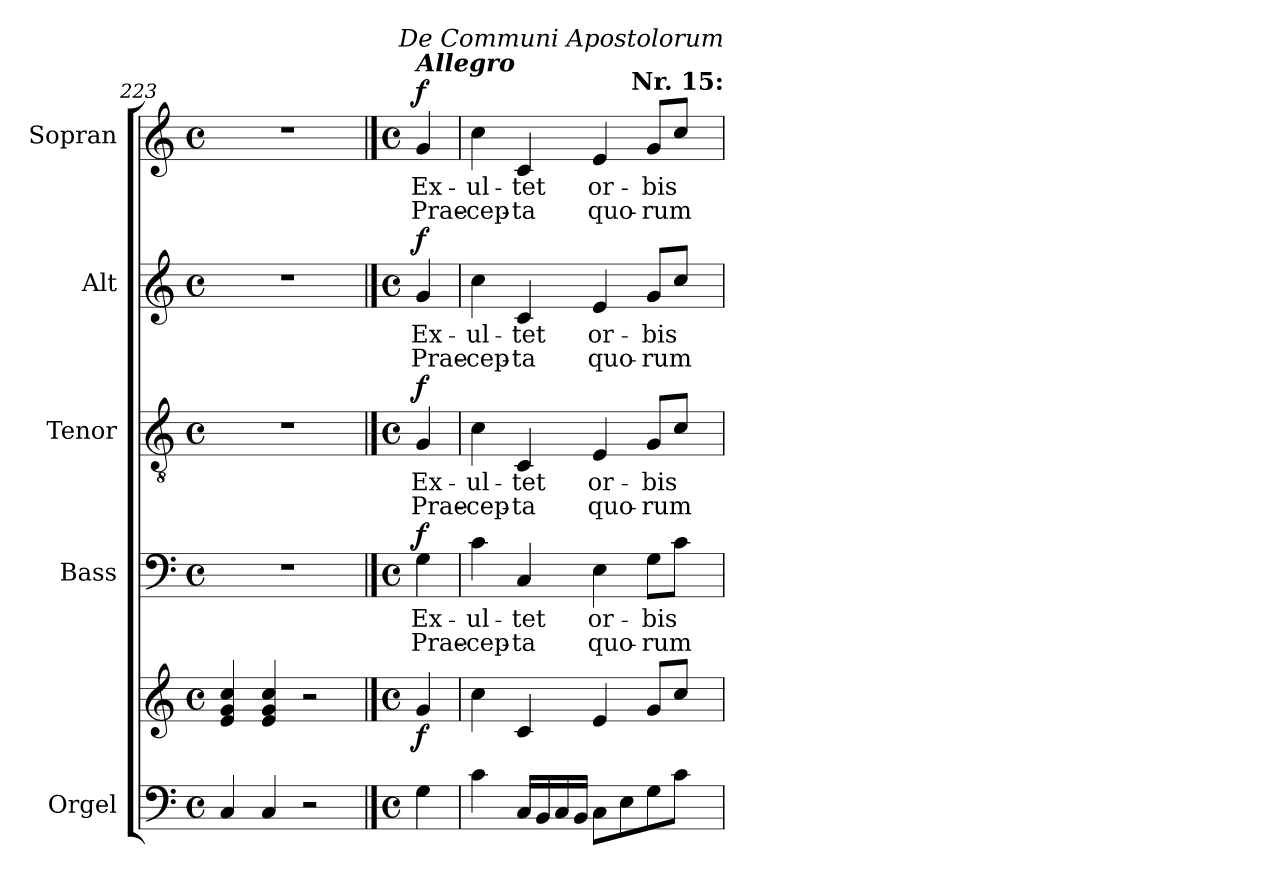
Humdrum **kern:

**kern	**kern	**dynam	**kern	**text	**text	**dynam	**kern	**text	**text	**dynam	**kern	**text	**text	**dynam	**kern	**text	**text	**dynam
*part5	*part5	*part5	*part4	*part4	*part4	*part4	*part3	*part3	*part3	*part3	*part2	*part2	*part2	*part2	*part1	*part1	*part1	*part1
*staff6	*staff5	*staff5/6	*staff4	*staff4	*staff4	*staff4	*staff3	*staff3	*staff3	*staff3	*staff2	*staff2	*staff2	*staff2	*staff1	*staff1	*staff1	*staff1
*I"Orgel	*	*	*I"Bass	*	*	*	*I"Tenor	*	*	*	*I"Alt	*	*	*	*I"Sopran	*	*	*
*I'Org.	*	*	*I'B.	*	*	*	*I'T.	*	*	*	*I'A.	*	*	*	*I'S.	*	*	*
*clefF4	*clefG2	*	*clefF4	*	*	*	*clefGv2	*	*	*	*clefG2	*	*	*	*clefG2	*	*	*
*k[]	*k[]	*	*k[]	*	*	*	*k[]	*	*	*	*k[]	*	*	*	*k[]	*	*	*
*C:	*C:	*	*C:	*	*	*	*C:	*	*	*	*C:	*	*	*	*C:	*	*	*
*M4/4	*M4/4	*	*M4/4	*	*	*	*M4/4	*	*	*	*M4/4	*	*	*	*M4/4	*	*	*
*met(c)	*met(c)	*	*met(c)	*	*	*	*met(c)	*	*	*	*met(c)	*	*	*	*met(c)	*	*	*
=223	=223	=223	=223	=223	=223	=223	=223	=223	=223	=223	=223	=223	=223	=223	=223	=223	=223	=223
4C/	4e/ 4g/ 4cc/	.	1r	.	.	.	1r	.	.	.	1r	.	.	.	1r	.	.	.
4C/	4e/ 4g/ 4cc/	.	.	.	.	.	.	.	.	.	.	.	.	.	.	.	.	.
2r	2r	.	.	.	.	.	.	.	.	.	.	.	.	.	.	.	.	.
!!LO:PB:g=z
==224	==224	==224	==224	==224	==224	==224	==224	==224	==224	==224	==224	==224	==224	==224	==224	==224	==224	==224
*M4/4	*M4/4	*	*M4/4	*	*	*	*M4/4	*	*	*	*M4/4	*	*	*	*M4/4	*	*	*
*met(c)	*met(c)	*	*met(c)	*	*	*	*met(c)	*	*	*	*met(c)	*	*	*	*met(c)	*	*	*
!	!	!	!	!	!	!	!	!	!	!	!	!	!	!	!LO:TX:a:Bi:t=Allegro	!	!	!
!	!	!LO:DY:b	!	!LO:LY:b	!LO:LY:b	!LO:DY:a	!	!LO:LY:b	!LO:LY:b	!LO:DY:a	!	!LO:LY:b	!LO:LY:b	!LO:DY:a	!	!LO:LY:b	!LO:LY:b	!LO:DY:a
4G\	4g/	f	4G\	Ex-	Prae-	f	4G/	Ex-	Prae-	f	4g/	Ex-	Prae-	f	4g/	Ex-	Prae-	f
=225	=225	=225	=225	=225	=225	=225	=225	=225	=225	=225	=225	=225	=225	=225	=225	=225	=225	=225
!	!	!	!	!LO:LY:b	!LO:LY:b	!	!	!LO:LY:b	!LO:LY:b	!	!	!LO:LY:b	!LO:LY:b	!	!	!LO:LY:b	!LO:LY:b	!
4c\	4cc\	.	4c\	-ul-	-cep-	.	4c\	-ul-	-cep-	.	4cc\	-ul-	-cep-	.	4cc\	-ul-	-cep-	.
!	!	!	!	!LO:LY:b	!LO:LY:b	!	!	!LO:LY:b	!LO:LY:b	!	!	!LO:LY:b	!LO:LY:b	!	!	!LO:LY:b	!LO:LY:b	!
16C/LL	4c/	.	4C/	-tet	-ta	.	4C/	-tet	-ta	.	4c/	-tet	-ta	.	4c/	-tet	-ta	.
16BB/	.	.	.	.	.	.	.	.	.	.	.	.	.	.	.	.	.	.
16C/	.	.	.	.	.	.	.	.	.	.	.	.	.	.	.	.	.	.
16BB/JJ	.	.	.	.	.	.	.	.	.	.	.	.	.	.	.	.	.	.
!	!	!	!	!LO:LY:b	!LO:LY:b	!	!	!LO:LY:b	!LO:LY:b	!	!	!LO:LY:b	!LO:LY:b	!	!	!LO:LY:b	!LO:LY:b	!
8C\L	4e/	.	4E\	or-	quo-	.	4E/	or-	quo-	.	4e/	or-	quo-	.	4e/	or-	quo-	.
8E\	.	.	.	.	.	.	.	.	.	.	.	.	.	.	.	.	.	.
!	!	!	!	!LO:LY:b	!LO:LY:b	!	!	!LO:LY:b	!LO:LY:b	!	!	!LO:LY:b	!LO:LY:b	!	!	!LO:LY:b	!LO:LY:b	!
8G\	8g/L	.	8G\L	-bis	-rum	.	8G/L	-bis	-rum	.	8g/L	-bis	-rum	.	8g/L	-bis	-rum	.
8c\J	8cc/J	.	8c\J	.	.	.	8c/J	.	.	.	8cc/J	.	.	.	8cc/J	.	.	.
16.ryy	16.ryy	.	16.ryy	.	.	.	16.ryy	.	.	.	16.ryy	.	.	.	16.ryy	.	.	.
!	!	!	!	!	!	!	!	!	!	!	!	!	!	!	!LO:TX:a:B:t=Nr. 15&colon;	!	!	!
!	!	!	!	!	!	!	!	!	!	!	!	!	!	!	!LO:TX:a:i:t=De Communi Apostolorum	!	!	!
=	=	=	=	=	=	=	=	=	=	=	=	=	=	=	=	=	=	=
*-	*-	*-	*-	*-	*-	*-	*-	*-	*-	*-	*-	*-	*-	*-	*-	*-	*-	*-
